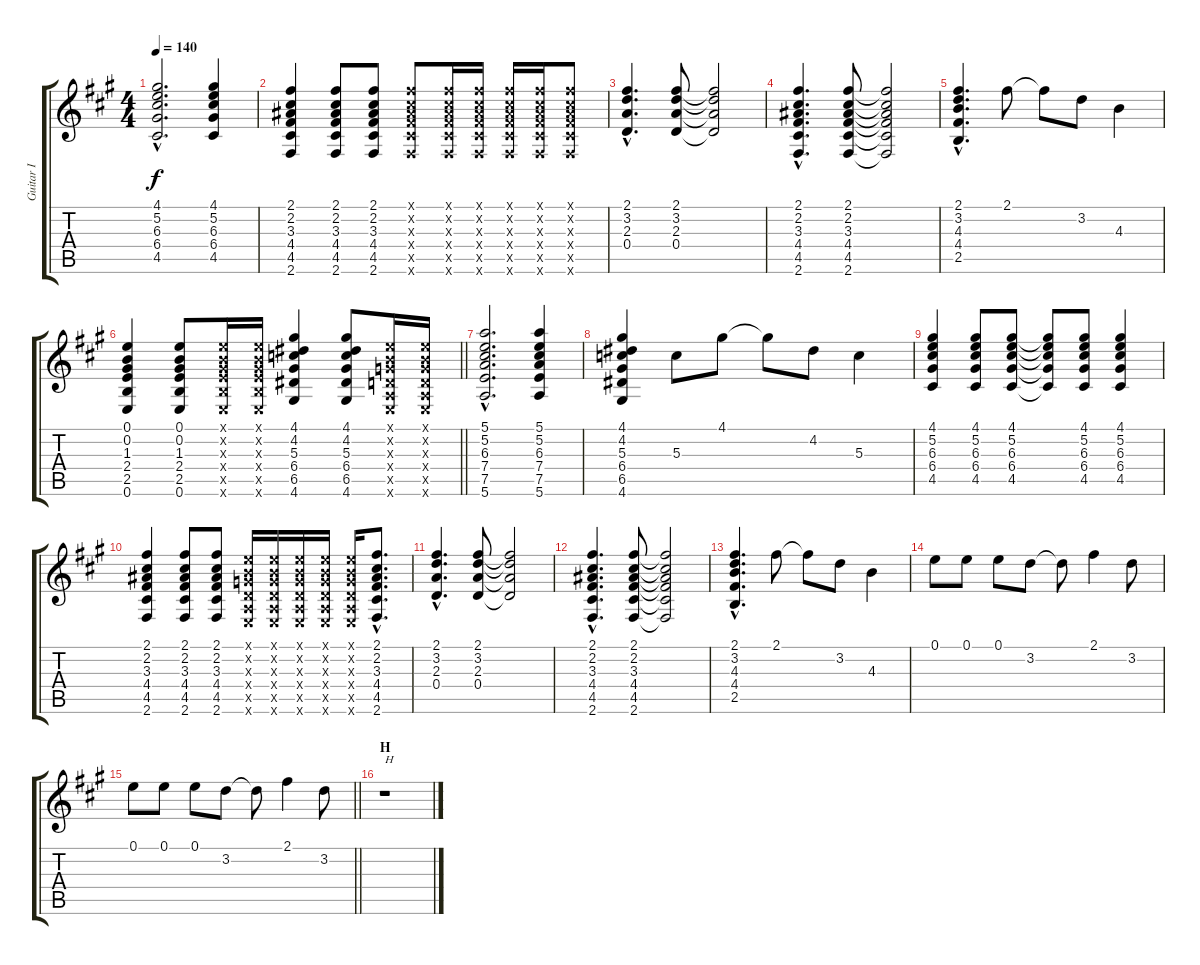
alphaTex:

\track ("Guitar I" "Guitar I") {instrument acousticguitarsteel}
\staff {score tabs}
\tuning (E4 B3 G3 D3 A2 E2) {hide}
\ts (4 4)
\tempo 140
\clef g2
\ks a
(4.1{hac} 5.2{hac} 6.3{hac} 6.4{hac} 4.5{hac}).2{d dy f} (4.1 5.2 6.3 6.4 4.5).4 |
(2.1 2.2 3.3 4.4 4.5 2.6).4 (2.1 2.2 3.3 4.4 4.5 2.6).8 (2.1 2.2 3.3 4.4 4.5 2.6).8 (2.1{x} 2.2{x} 3.3{x} 4.4{x} 4.5{x} 2.6{x}).8 (2.1{x} 2.2{x} 3.3{x} 4.4{x} 4.5{x} 2.6{x}).16 (2.1{x} 2.2{x} 3.3{x} 4.4{x} 4.5{x} 2.6{x}).16 (2.1{x} 2.2{x} 3.3{x} 4.4{x} 4.5{x} 2.6{x}).16 (2.1{x} 2.2{x} 3.3{x} 4.4{x} 4.5{x} 2.6{x}).16 (2.1{x} 2.2{x} 3.3{x} 4.4{x} 4.5{x} 2.6{x}).8 |
(2.1{hac} 3.2{hac} 2.3{hac} 0.4{hac}).4{d} (2.1 3.2 2.3 0.4).8 (2.1{t} 3.2{t} 2.3{t} 0.4{t}).2 |
(2.1{hac} 2.2{hac} 3.3{hac} 4.4{hac} 4.5{hac} 2.6{hac}).4{d} (2.1 2.2 3.3 4.4 4.5 2.6).8 (2.1{t} 2.2{t} 3.3{t} 4.4{t} 4.5{t} 2.6{t}).2 |
(2.1{hac} 3.2{hac} 4.3{hac} 4.4{hac} 2.5{hac}).4{d} 2.1.8 2.1{t}.8 3.2.8 4.3.4 |
\barLineRight lightlight
(0.1 0.2 1.3 2.4 2.5 0.6).4 (0.1 0.2 1.3 2.4 2.5 0.6).8 (0.1{x} 0.2{x} 1.3{x} 2.4{x} 2.5{x} 0.6{x}).16 (0.1{x} 0.2{x} 1.3{x} 2.4{x} 2.5{x} 0.6{x}).16 (4.1 4.2 5.3 6.4 6.5 4.6).4 (4.1 4.2 5.3 6.4 6.5 4.6).8 (0.1{x} 0.2{x} 0.3{x} 0.4{x} 0.5{x} 0.6{x}).16 (0.1{x} 0.2{x} 0.3{x} 0.4{x} 0.5{x} 0.6{x}).16 |
(5.1{hac} 5.2{hac} 6.3{hac} 7.4{hac} 7.5{hac} 5.6{hac}).2{d} (5.1 5.2 6.3 7.4 7.5 5.6).4 |
(4.1 4.2 5.3 6.4 6.5 4.6).4 5.3.8 4.1.8 4.1{t}.8 4.2.8 5.3.4 |
(4.1 5.2 6.3 6.4 4.5).4 (4.1 5.2 6.3 6.4 4.5).8 (4.1 5.2 6.3 6.4 4.5).8 (4.1{t} 5.2{t} 6.3{t} 6.4{t} 4.5{t}).8 (4.1 5.2 6.3 6.4 4.5).8 (4.1 5.2 6.3 6.4 4.5).4 |
(2.1 2.2 3.3 4.4 4.5 2.6).4 (2.1 2.2 3.3 4.4 4.5 2.6).8 (2.1 2.2 3.3 4.4 4.5 2.6).8 (0.1{x} 0.2{x} 0.3{x} 0.4{x} 0.5{x} 0.6{x}).16 (0.1{x} 0.2{x} 0.3{x} 0.4{x} 0.5{x} 0.6{x}).16 (0.1{x} 0.2{x} 0.3{x} 0.4{x} 0.5{x} 0.6{x}).16 (0.1{x} 0.2{x} 0.3{x} 0.4{x} 0.5{x} 0.6{x}).16 (0.1{x} 0.2{x} 0.3{x} 0.4{x} 0.5{x} 0.6{x}).16 (2.1{hac} 2.2{hac} 3.3{hac} 4.4{hac} 4.5{hac} 2.6{hac}).8{d} |
(2.1{hac} 3.2{hac} 2.3{hac} 0.4{hac}).4{d} (2.1 3.2 2.3 0.4).8 (2.1{t} 3.2{t} 2.3{t} 0.4{t}).2 |
(2.1{hac} 2.2{hac} 3.3{hac} 4.4{hac} 4.5{hac} 2.6{hac}).4{d} (2.1 2.2 3.3 4.4 4.5 2.6).8 (2.1{t} 2.2{t} 3.3{t} 4.4{t} 4.5{t} 2.6{t}).2 |
(2.1{hac} 3.2{hac} 4.3{hac} 4.4{hac} 2.5{hac}).4{d} 2.1.8 2.1{t}.8 3.2.8 4.3.4 |
0.1.8 0.1.8 0.1.8 3.2.8 3.2{t}.8 2.1.4 3.2.8 |
\barLineRight lightlight
0.1.8 0.1.8 0.1.8 3.2.8 3.2{t}.8 2.1.4 3.2.8 |
\section ("" "H")
r.1{txt "H"}
